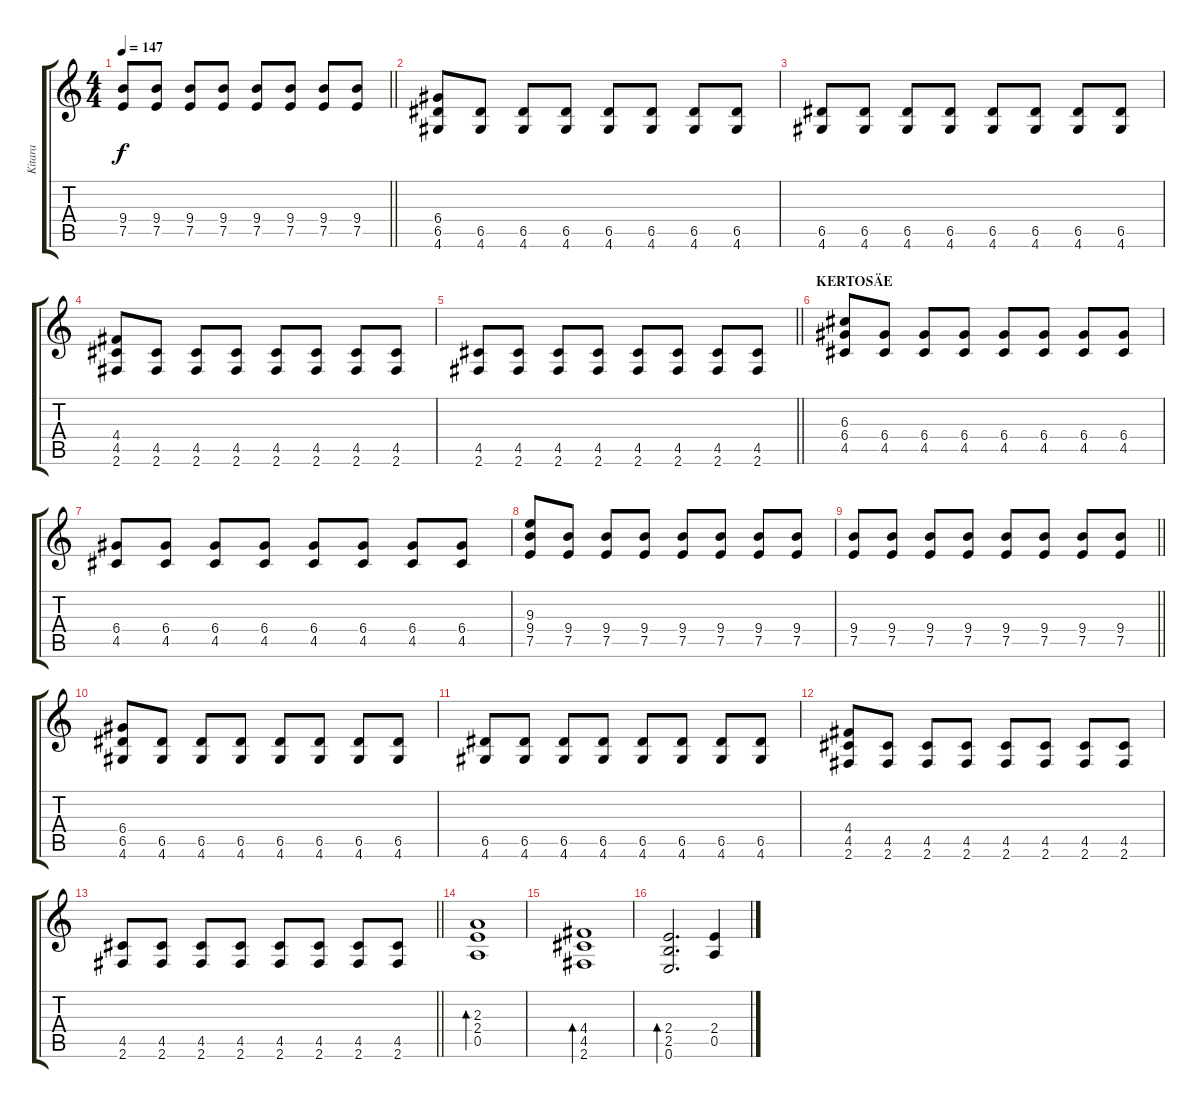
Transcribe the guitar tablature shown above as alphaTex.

\track ("Kitara" "Kitara") {instrument overdrivenguitar}
\staff {score tabs}
\tuning (E4 B3 G3 D3 A2 E2) {hide}
\ts (4 4)
\tempo 147
\clef g2
\barLineRight lightlight
\ks c
(9.4 7.5).8{dy f} (9.4 7.5).8 (9.4 7.5).8 (9.4 7.5).8 (9.4 7.5).8 (9.4 7.5).8 (9.4 7.5).8 (9.4 7.5).8 |
(6.4 6.5 4.6).8 (6.5 4.6).8 (6.5 4.6).8 (6.5 4.6).8 (6.5 4.6).8 (6.5 4.6).8 (6.5 4.6).8 (6.5 4.6).8 |
(6.5 4.6).8 (6.5 4.6).8 (6.5 4.6).8 (6.5 4.6).8 (6.5 4.6).8 (6.5 4.6).8 (6.5 4.6).8 (6.5 4.6).8 |
(4.4 4.5 2.6).8 (4.5 2.6).8 (4.5 2.6).8 (4.5 2.6).8 (4.5 2.6).8 (4.5 2.6).8 (4.5 2.6).8 (4.5 2.6).8 |
\barLineRight lightlight
(4.5 2.6).8 (4.5 2.6).8 (4.5 2.6).8 (4.5 2.6).8 (4.5 2.6).8 (4.5 2.6).8 (4.5 2.6).8 (4.5 2.6).8 |
\section ("" "KERTOSÄE")
(6.3 6.4 4.5).8 (6.4 4.5).8 (6.4 4.5).8 (6.4 4.5).8 (6.4 4.5).8 (6.4 4.5).8 (6.4 4.5).8 (6.4 4.5).8 |
(6.4 4.5).8 (6.4 4.5).8 (6.4 4.5).8 (6.4 4.5).8 (6.4 4.5).8 (6.4 4.5).8 (6.4 4.5).8 (6.4 4.5).8 |
(9.3 9.4 7.5).8 (9.4 7.5).8 (9.4 7.5).8 (9.4 7.5).8 (9.4 7.5).8 (9.4 7.5).8 (9.4 7.5).8 (9.4 7.5).8 |
\barLineRight lightlight
(9.4 7.5).8 (9.4 7.5).8 (9.4 7.5).8 (9.4 7.5).8 (9.4 7.5).8 (9.4 7.5).8 (9.4 7.5).8 (9.4 7.5).8 |
(6.4 6.5 4.6).8 (6.5 4.6).8 (6.5 4.6).8 (6.5 4.6).8 (6.5 4.6).8 (6.5 4.6).8 (6.5 4.6).8 (6.5 4.6).8 |
(6.5 4.6).8 (6.5 4.6).8 (6.5 4.6).8 (6.5 4.6).8 (6.5 4.6).8 (6.5 4.6).8 (6.5 4.6).8 (6.5 4.6).8 |
(4.4 4.5 2.6).8 (4.5 2.6).8 (4.5 2.6).8 (4.5 2.6).8 (4.5 2.6).8 (4.5 2.6).8 (4.5 2.6).8 (4.5 2.6).8 |
\barLineRight lightlight
(4.5 2.6).8 (4.5 2.6).8 (4.5 2.6).8 (4.5 2.6).8 (4.5 2.6).8 (4.5 2.6).8 (4.5 2.6).8 (4.5 2.6).8 |
(2.3 2.4 0.5).1{bd 480} |
(4.4 4.5 2.6).1{bd 480} |
(2.4 2.5 0.6).2{d bd 480} (2.4 0.5).4
